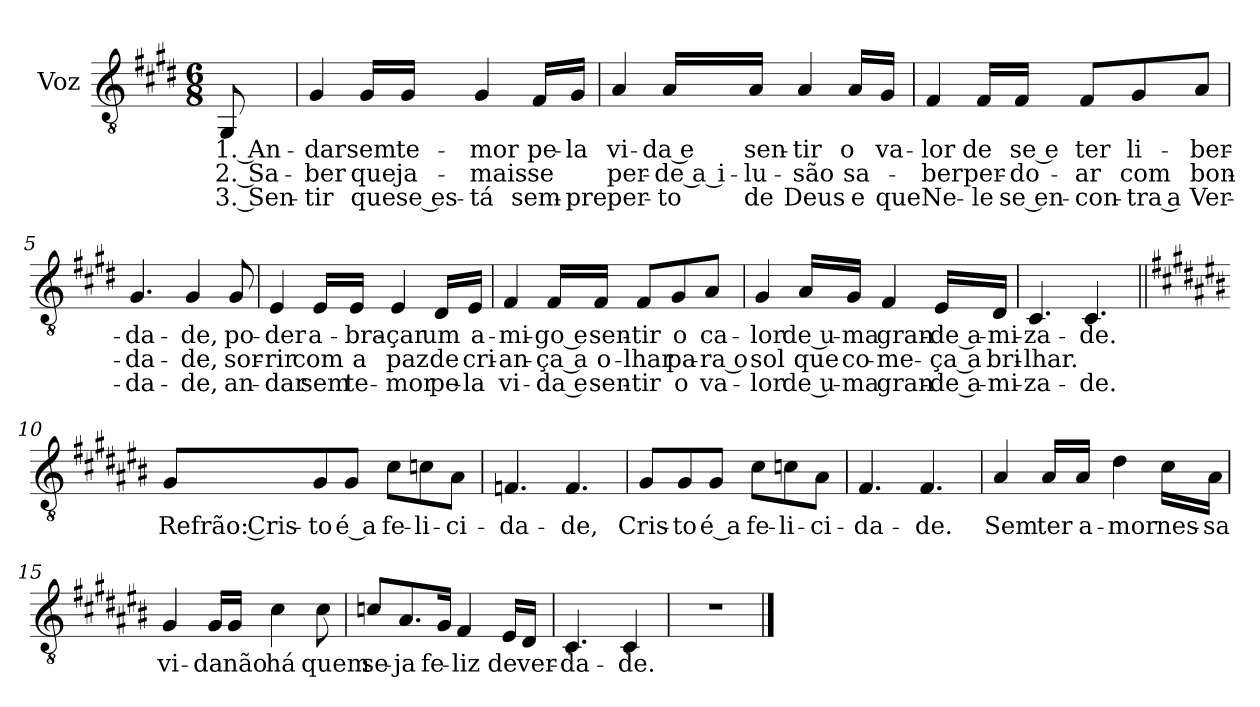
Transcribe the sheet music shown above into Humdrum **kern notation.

**kern	**text	**text	**text
*part1	*part1	*part1	*part1
*staff1	*staff1	*staff1	*staff1
*I"Voz	*	*	*
*I'Vo.	*	*	*
*clefGv2	*	*	*
*k[f#c#g#d#]	*	*	*
*M6/8	*	*	*
*MM75	*	*	*
=1	=1	=1	=1
!	!LO:LY:b	!LO:LY:b	!LO:LY:b
8GG#/	1. An-	2. Sa-	3. Sen-
=2	=2	=2	=2
!	!LO:LY:b	!LO:LY:b	!LO:LY:b
4G#/	-dar	-ber	tir
!	!LO:LY:b	!LO:LY:b	!LO:LY:b
16G#/LL	sem	que	que
!	!LO:LY:b	!LO:LY:b	!LO:LY:b
16G#/JJ	te-	ja-	se es-
!	!LO:LY:b	!LO:LY:b	!LO:LY:b
4G#/	-mor	-mais	-tá
!	!LO:LY:b	!LO:LY:b	!LO:LY:b
16F#/LL	pe-	se	sem-
!	!LO:LY:b	!	!LO:LY:b
16G#/JJ	-la	.	-pre
=3	=3	=3	=3
!	!LO:LY:b	!LO:LY:b	!LO:LY:b
4A/	vi-	per-	per-
!	!LO:LY:b	!LO:LY:b	!LO:LY:b
16A/LL	da e	-de a i-	to
!	!LO:LY:b	!LO:LY:b	!LO:LY:b
16A/JJ	sen-	-lu-	de
!	!LO:LY:b	!LO:LY:b	!LO:LY:b
4A/	-tir	-são	Deus
!	!LO:LY:b	!LO:LY:b	!LO:LY:b
16A/LL	o	sa-	e
!	!LO:LY:b	!	!LO:LY:b
16G#/JJ	va-	.	que
!!LO:LB:g=z
=4	=4	=4	=4
!	!LO:LY:b	!LO:LY:b	!LO:LY:b
4F#/	-lor	-ber	Ne-
!	!LO:LY:b	!LO:LY:b	!LO:LY:b
16F#/LL	de	per-	-le
!	!LO:LY:b	!LO:LY:b	!LO:LY:b
16F#/JJ	se e	-do-	se en-
!	!LO:LY:b	!LO:LY:b	!LO:LY:b
8F#/L	ter	-ar	-con-
!	!LO:LY:b	!LO:LY:b	!LO:LY:b
8G#/	li-	com	-tra a
!	!LO:LY:b	!LO:LY:b	!LO:LY:b
8A/J	-ber-	bon-	Ver-
=5	=5	=5	=5
!	!LO:LY:b	!LO:LY:b	!LO:LY:b
4.G#/	-da-	-da-	da-
!	!LO:LY:b	!LO:LY:b	!LO:LY:b
4G#/	-de,	-de,	-de,
!	!LO:LY:b	!LO:LY:b	!LO:LY:b
8G#/	po-	sor-	an-
=6	=6	=6	=6
!	!LO:LY:b	!LO:LY:b	!LO:LY:b
4E/	-der	-rir	dar
!	!LO:LY:b	!LO:LY:b	!LO:LY:b
16E/LL	a-	com	sem
!	!LO:LY:b	!LO:LY:b	!LO:LY:b
16E/JJ	-bra-	a	te-
!	!LO:LY:b	!LO:LY:b	!LO:LY:b
4E/	-çar	paz	mor
!	!LO:LY:b	!LO:LY:b	!LO:LY:b
16D#/LL	um	de	pe-
!	!LO:LY:b	!LO:LY:b	!LO:LY:b
16E/JJ	a-	cri-	la
!!LO:LB:g=z
=7	=7	=7	=7
!	!LO:LY:b	!LO:LY:b	!LO:LY:b
4F#/	-mi-	-an-	vi-
!	!LO:LY:b	!LO:LY:b	!LO:LY:b
16F#/LL	-go e	-ça a	-da e
!	!LO:LY:b	!LO:LY:b	!LO:LY:b
16F#/JJ	sen-	o-	sen-
!	!LO:LY:b	!LO:LY:b	!LO:LY:b
8F#/L	-tir	-lhar	-tir
!	!LO:LY:b	!LO:LY:b	!LO:LY:b
8G#/	o	pa-	o
!	!LO:LY:b	!LO:LY:b	!LO:LY:b
8A/J	ca-	-ra o	va-
=8	=8	=8	=8
!	!LO:LY:b	!LO:LY:b	!LO:LY:b
4G#/	-lor	sol	lor
!	!LO:LY:b	!LO:LY:b	!LO:LY:b
16A/LL	de u-	que	de u-
!	!LO:LY:b	!LO:LY:b	!LO:LY:b
16G#/JJ	-ma	co-	ma
!	!LO:LY:b	!LO:LY:b	!LO:LY:b
4F#/	gran-	-me-	gran-
!	!LO:LY:b	!LO:LY:b	!LO:LY:b
16E/LL	-de a-	-ça a	-de a-
!	!LO:LY:b	!LO:LY:b	!LO:LY:b
16D#/JJ	-mi-	bri-	-mi-
=9	=9	=9	=9
!	!LO:LY:b	!LO:LY:b	!LO:LY:b
4.C#/	-za-	-lhar.	-za-
!	!LO:LY:b	!	!LO:LY:b
4.C#/	-de.	.	-de.
!!LO:LB:g=z
=10||	=10||	=10||	=10||
*k[f#c#g#d#a#e#b#]	*	*	*
!	!LO:LY:b	!	!
8G#/L	Refrão: Cris-	.	.
!	!LO:LY:b	!	!
8G#/	-to	.	.
!	!LO:LY:b	!	!
8G#/J	é a	.	.
!	!LO:LY:b	!	!
8c#\L	fe-	.	.
!	!LO:LY:b	!	!
8cn\	-li-	.	.
!	!LO:LY:b	!	!
8A#\J	-ci-	.	.
=11	=11	=11	=11
!	!LO:LY:b	!	!
4.Fn/	-da-	.	.
!	!LO:LY:b	!	!
4.F/	-de,	.	.
=12	=12	=12	=12
!	!LO:LY:b	!	!
8G#/L	Cris-	.	.
!	!LO:LY:b	!	!
8G#/	-to	.	.
!	!LO:LY:b	!	!
8G#/J	é a	.	.
!	!LO:LY:b	!	!
8c#\L	fe-	.	.
!	!LO:LY:b	!	!
8cn\	-li-	.	.
!	!LO:LY:b	!	!
8A#\J	-ci-	.	.
=13	=13	=13	=13
!	!LO:LY:b	!	!
4.F#/	-da-	.	.
!	!LO:LY:b	!	!
4.F#/	-de.	.	.
=14	=14	=14	=14
!	!LO:LY:b	!	!
4A#/	Sem	.	.
!	!LO:LY:b	!	!
16A#/LL	ter	.	.
!	!LO:LY:b	!	!
16A#/JJ	a-	.	.
!	!LO:LY:b	!	!
4d#\	-mor	.	.
!	!LO:LY:b	!	!
16c#\LL	nes-	.	.
!	!LO:LY:b	!	!
16A#\JJ	-sa	.	.
!!LO:LB:g=z
=15	=15	=15	=15
!	!LO:LY:b	!	!
4G#/	vi-	.	.
!	!LO:LY:b	!	!
16G#/LL	-da	.	.
!	!LO:LY:b	!	!
16G#/JJ	não	.	.
!	!LO:LY:b	!	!
4c#\	há	.	.
!	!LO:LY:b	!	!
8c#\	quem	.	.
=16	=16	=16	=16
!	!LO:LY:b	!	!
8cn/L	se-	.	.
!	!LO:LY:b	!	!
8.A#/	-ja	.	.
!	!LO:LY:b	!	!
16G#/Jk	fe-	.	.
!	!LO:LY:b	!	!
4F#/	-liz	.	.
!	!LO:LY:b	!	!
16E#/LL	de	.	.
!	!LO:LY:b	!	!
16D#/JJ	ver-	.	.
=17	=17	=17	=17
!	!LO:LY:b	!	!
4.C#/	-da-	.	.
!	!LO:LY:b	!	!
4C#/	-de.	.	.
=18	=18	=18	=18
2.r	.	.	.
==	==	==	==
*-	*-	*-	*-
